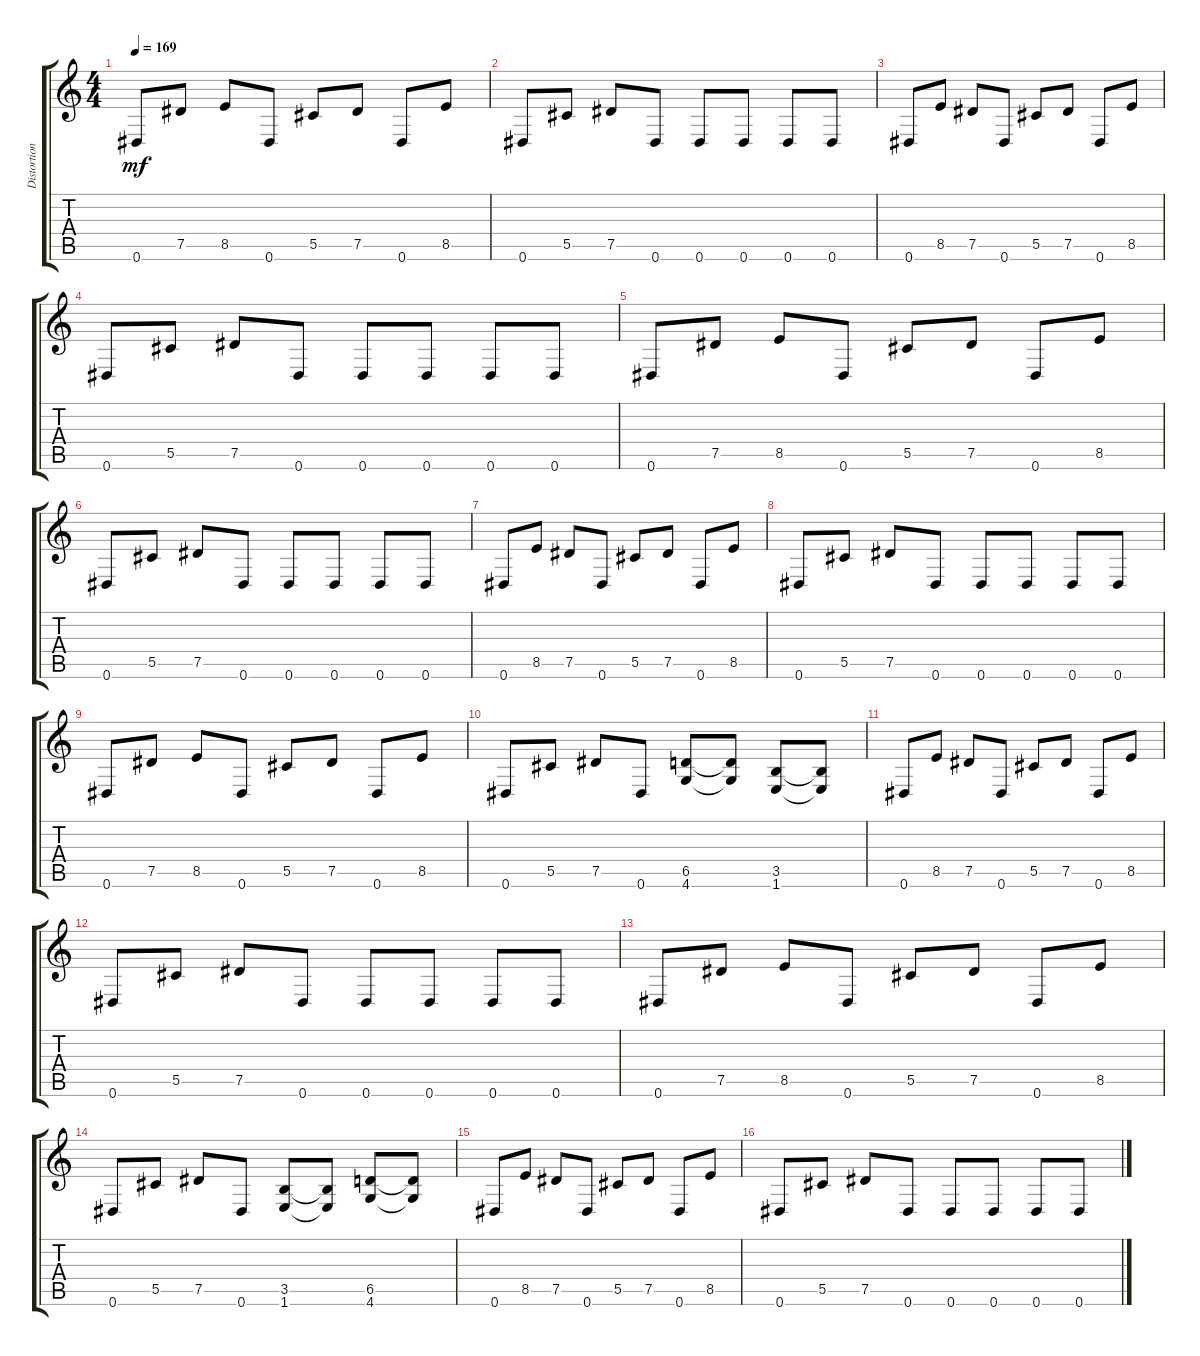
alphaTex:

\track ("Distortion Lead" "Distortion") {instrument distortionguitar}
\staff {score tabs}
\tuning (Eb4 Bb3 Gb3 Db3 Ab2 Eb2) {hide}
\ts (4 4)
\tempo 169
\clef g2
\ks c
0.6.8{dy mf} 7.5.8 8.5.8 0.6.8 5.5.8 7.5.8 0.6.8 8.5.8 |
0.6.8 5.5.8 7.5.8 0.6.8 0.6.8 0.6.8 0.6.8 0.6.8 |
0.6.8 8.5.8 7.5.8 0.6.8 5.5.8 7.5.8 0.6.8 8.5.8 |
0.6.8 5.5.8 7.5.8 0.6.8 0.6.8 0.6.8 0.6.8 0.6.8 |
0.6.8 7.5.8 8.5.8 0.6.8 5.5.8 7.5.8 0.6.8 8.5.8 |
0.6.8 5.5.8 7.5.8 0.6.8 0.6.8 0.6.8 0.6.8 0.6.8 |
0.6.8 8.5.8 7.5.8 0.6.8 5.5.8 7.5.8 0.6.8 8.5.8 |
0.6.8 5.5.8 7.5.8 0.6.8 0.6.8 0.6.8 0.6.8 0.6.8 |
0.6.8 7.5.8 8.5.8 0.6.8 5.5.8 7.5.8 0.6.8 8.5.8 |
0.6.8 5.5.8 7.5.8 0.6.8 (6.5 4.6).8 (6.5{t} 4.6{t}).8 (3.5 1.6).8 (3.5{t} 1.6{t}).8 |
0.6.8 8.5.8 7.5.8 0.6.8 5.5.8 7.5.8 0.6.8 8.5.8 |
0.6.8 5.5.8 7.5.8 0.6.8 0.6.8 0.6.8 0.6.8 0.6.8 |
0.6.8 7.5.8 8.5.8 0.6.8 5.5.8 7.5.8 0.6.8 8.5.8 |
0.6.8 5.5.8 7.5.8 0.6.8 (3.5 1.6).8 (3.5{t} 1.6{t}).8 (6.5 4.6).8 (6.5{t} 4.6{t}).8 |
0.6.8 8.5.8 7.5.8 0.6.8 5.5.8 7.5.8 0.6.8 8.5.8 |
0.6.8 5.5.8 7.5.8 0.6.8 0.6.8 0.6.8 0.6.8 0.6.8
